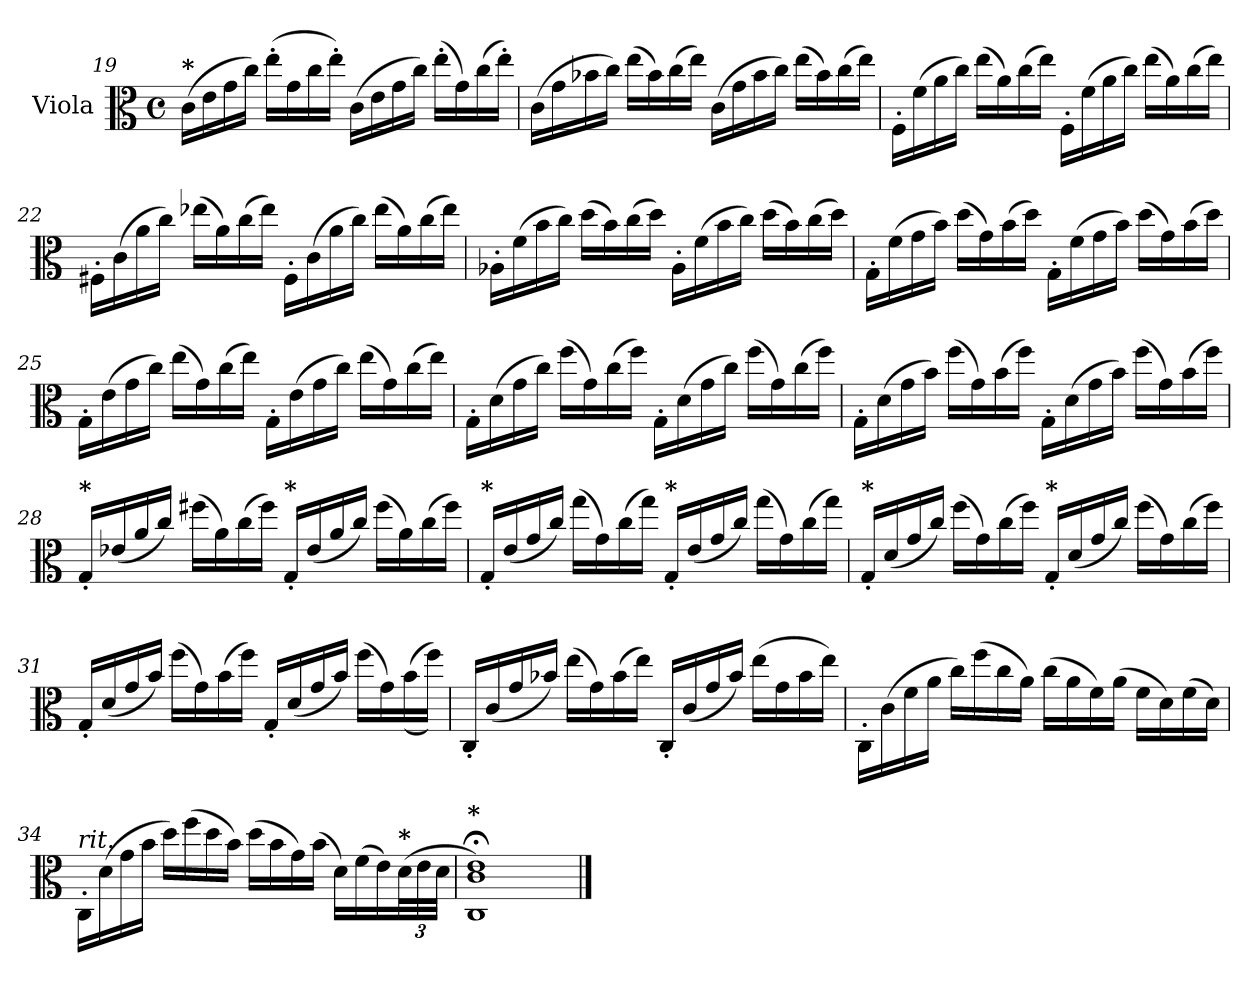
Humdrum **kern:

**kern
*part1
*staff1
*I"Viola
*I'Vla
!!LO:LB:g=z
*clefC3
*k[]
*M4/4
*met(c)
=19
!LO:TX:a:B:t=*
(16c\LL
16e\
16g\
*MM75
16cc\JJ)
(16ee'\LL
16g\
16cc\
16ee'\JJ)
*MM73
(16c\LL
16e\
16g\
*MM75
16cc\JJ)
(16ee'\LL
16g\)
(16cc\
16ee'\JJ)
=20
(16c\LL
16g\
16b-X\
16cc\JJ)
*MM77
(16ee\LL
*MM75
16b-\)
(16cc\
16ee\JJ)
*MM75
(16c\LL
16g\
16b-\
16cc\JJ)
*MM77
(16ee\LL
*MM75
16b-\)
(16cc\
*MM69
16ee\JJ)
=21
*MM75
16F'\LL
(16f\
16a\
16cc\JJ)
*MM76
(16ee\LL
16a\)
(16cc\
16ee\JJ)
*MM75
16F'\LL
(16f\
16a\
16cc\JJ)
*MM76
(16ee\LL
16a\)
(16cc\
*MM69
16ee\JJ)
!!LO:LB:g=z
=22
*MM74
16F#X'\LL
(16c\
16a\
16cc\JJ)
*MM75
(16ee-X\LL
16a\)
(16cc\
16ee-\JJ)
*MM74
16F#'\LL
(16c\
16a\
16cc\JJ)
*MM75
(16ee-\LL
16a\)
(16cc\
*MM64
16ee-\JJ)
=23
*MM76
16A-X'\LL
(16f\
16b\
16cc\JJ)
(16dd\LL
*MM78
16b\)
(16cc\
*MM73
16dd\JJ)
*MM76
16A-'\LL
(16f\
16b\
16cc\JJ)
(16dd\LL
*MM78
16b\)
(16cc\
*MM74
16dd\JJ)
=24
16G'\LL
(16f\
16g\
*MM76
16b\JJ)
(16dd\LL
16g\)
(16b\
16dd\JJ)
*MM74
16G'\LL
(16f\
16g\
*MM76
16b\JJ)
(16dd\LL
16g\)
(16b\
*MM72
16dd\JJ)
!!LO:LB:g=z
=25
*MM75
16G'\LL
(16e\
16g\
16cc\JJ)
*MM76
(16ee\LL
16g\)
(16cc\
16ee\JJ)
*MM75
16G'\LL
(16e\
16g\
16cc\JJ)
*MM76
(16ee\LL
16g\)
(16cc\
16ee\JJ)
=26
*MM76
16G'\LL
(16d\
16g\
16cc\JJ)
*MM78
(16ff\LL
16g\)
(16cc\
*MM74
16ff\JJ)
*MM74
16G'\LL
*MM75
(16d\
16g\
16cc\JJ)
*MM78
(16ff\LL
16g\)
*MM77
(16cc\
*MM74
16ff\JJ)
=27
*MM75
16G'\LL
(16d\
16g\
16b\JJ)
*MM77
(16ff\LL
16g\)
(16b\
16ff\JJ)
*MM75
16G'\LL
(16d\
16g\
16b\JJ)
*MM77
(16ff\LL
16g\)
(16b\
*MM73
16ff\JJ)
!!LO:LB:g=z
=28
!LO:TX:a:B:t=*
16G'/LL
(16e-X/
16a/
16cc/JJ)
(16ff#X\LL
*MM74
16a\)
(16cc\
16ff#\JJ)
!LO:TX:a:B:t=*
16G'/LL
(16e-/
16a/
16cc/JJ)
(16ff#\LL
*MM73
16a\)
(16cc\
*MM69
16ff#\JJ)
=29
!LO:TX:a:B:t=*
16G'/LL
(16e/
16g/
*MM75
16cc/JJ)
(16gg\LL
16g\)
(16cc\
16gg\JJ)
!LO:TX:a:B:t=*
16G'/LL
(16e/
16g/
*MM75
16cc/JJ)
(16gg\LL
16g\)
(16cc\
*MM70
16gg\JJ)
!!LO:LB:g=z
=30
!LO:TX:a:B:t=*
16G'/LL
(16d/
16g/
16cc/JJ)
(16ff\LL
*MM76
16g\)
(16cc\
16ff\JJ)
!LO:TX:a:B:t=*
16G'/LL
(16d/
16g/
16cc/JJ)
(16ff\LL
*MM76
16g\)
(16cc\
16ff\JJ)
=31
*MM71
16G'/LL
*MM75
(16d/
16g/
16b/JJ)
(16ff\LL
16g\)
(16b\
16ff\JJ)
*MM72
16G'/LL
*MM75
(16d/
16g/
16b/JJ)
(16ff\LL
16g\)
((16b\
16ff\JJ))
=32
*MM74
16C'/LL
(16c/
16g/
16b-X/JJ)
*MM75
(16ee\LL
16g\)
(16b-\
*MM71
16ee\JJ)
*MM74
16C'/LL
(16c/
16g/
16b-/JJ)
*MM75
(16ee\LL
16g\
16b-\
*MM72
16ee\JJ)
!!LO:LB:g=z
=33
*MM74
16C'\LL
(16c\
16f\
*MM75
16a\JJ
16cc\LL)
(16ff\
16cc\
16a\JJ)
*MM76
(16cc\LL
*MM74
16a\
16f\)
(16a\JJ
*MM71
16f\LL
16d\)
*MM66
(16f\
*MM60
16d\JJ)
=34
*MM71
!LO:TX:a:i:t=rit.
16C'\LL
(>16d\
16g\
16b\JJ
16dd\LL)
(>16ff\
16dd\
16b\JJ)
*MM63
(16dd\LL
16b\
16g\)
(16b\JJ
*MM55
16d\LL)
*MM51
(16f\
*MM47
16e\)
*Xbrackettup
!LO:TX:a:B:t=*
(48d\L
48e\
48d\JJJ
=35
!LO:TX:a:B:t=*
1C;< 1c;< 1e;<)
==
*-
